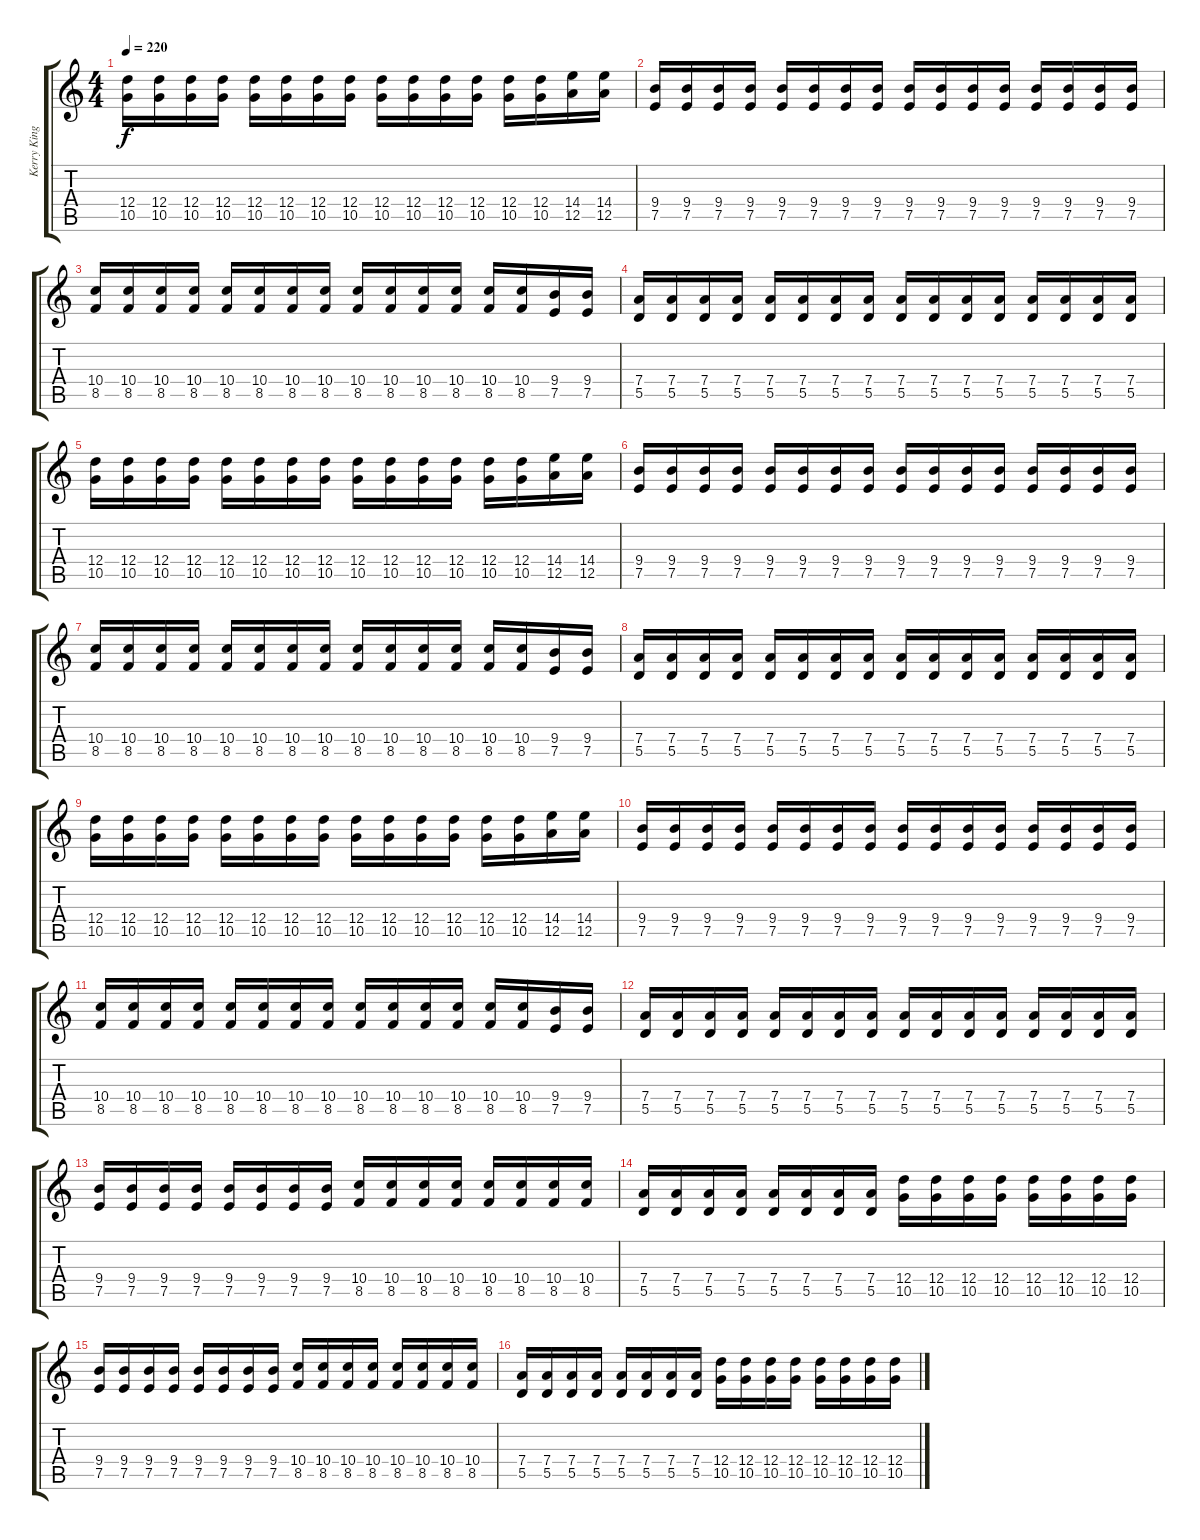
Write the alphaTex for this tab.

\track ("Kerry King" "Kerry King") {instrument distortionguitar}
\staff {score tabs}
\tuning (E4 B3 G3 D3 A2 E2) {hide}
\ts (4 4)
\tempo 220
\clef g2
\ks c
(12.4 10.5).16{dy f} (12.4 10.5).16 (12.4 10.5).16 (12.4 10.5).16 (12.4 10.5).16 (12.4 10.5).16 (12.4 10.5).16 (12.4 10.5).16 (12.4 10.5).16 (12.4 10.5).16 (12.4 10.5).16 (12.4 10.5).16 (12.4 10.5).16 (12.4 10.5).16 (14.4 12.5).16 (14.4 12.5).16 |
(9.4 7.5).16 (9.4 7.5).16 (9.4 7.5).16 (9.4 7.5).16 (9.4 7.5).16 (9.4 7.5).16 (9.4 7.5).16 (9.4 7.5).16 (9.4 7.5).16 (9.4 7.5).16 (9.4 7.5).16 (9.4 7.5).16 (9.4 7.5).16 (9.4 7.5).16 (9.4 7.5).16 (9.4 7.5).16 |
(10.4 8.5).16 (10.4 8.5).16 (10.4 8.5).16 (10.4 8.5).16 (10.4 8.5).16 (10.4 8.5).16 (10.4 8.5).16 (10.4 8.5).16 (10.4 8.5).16 (10.4 8.5).16 (10.4 8.5).16 (10.4 8.5).16 (10.4 8.5).16 (10.4 8.5).16 (9.4 7.5).16 (9.4 7.5).16 |
(7.4 5.5).16 (7.4 5.5).16 (7.4 5.5).16 (7.4 5.5).16 (7.4 5.5).16 (7.4 5.5).16 (7.4 5.5).16 (7.4 5.5).16 (7.4 5.5).16 (7.4 5.5).16 (7.4 5.5).16 (7.4 5.5).16 (7.4 5.5).16 (7.4 5.5).16 (7.4 5.5).16 (7.4 5.5).16 |
(12.4 10.5).16 (12.4 10.5).16 (12.4 10.5).16 (12.4 10.5).16 (12.4 10.5).16 (12.4 10.5).16 (12.4 10.5).16 (12.4 10.5).16 (12.4 10.5).16 (12.4 10.5).16 (12.4 10.5).16 (12.4 10.5).16 (12.4 10.5).16 (12.4 10.5).16 (14.4 12.5).16 (14.4 12.5).16 |
(9.4 7.5).16 (9.4 7.5).16 (9.4 7.5).16 (9.4 7.5).16 (9.4 7.5).16 (9.4 7.5).16 (9.4 7.5).16 (9.4 7.5).16 (9.4 7.5).16 (9.4 7.5).16 (9.4 7.5).16 (9.4 7.5).16 (9.4 7.5).16 (9.4 7.5).16 (9.4 7.5).16 (9.4 7.5).16 |
(10.4 8.5).16 (10.4 8.5).16 (10.4 8.5).16 (10.4 8.5).16 (10.4 8.5).16 (10.4 8.5).16 (10.4 8.5).16 (10.4 8.5).16 (10.4 8.5).16 (10.4 8.5).16 (10.4 8.5).16 (10.4 8.5).16 (10.4 8.5).16 (10.4 8.5).16 (9.4 7.5).16 (9.4 7.5).16 |
(7.4 5.5).16 (7.4 5.5).16 (7.4 5.5).16 (7.4 5.5).16 (7.4 5.5).16 (7.4 5.5).16 (7.4 5.5).16 (7.4 5.5).16 (7.4 5.5).16 (7.4 5.5).16 (7.4 5.5).16 (7.4 5.5).16 (7.4 5.5).16 (7.4 5.5).16 (7.4 5.5).16 (7.4 5.5).16 |
(12.4 10.5).16 (12.4 10.5).16 (12.4 10.5).16 (12.4 10.5).16 (12.4 10.5).16 (12.4 10.5).16 (12.4 10.5).16 (12.4 10.5).16 (12.4 10.5).16 (12.4 10.5).16 (12.4 10.5).16 (12.4 10.5).16 (12.4 10.5).16 (12.4 10.5).16 (14.4 12.5).16 (14.4 12.5).16 |
(9.4 7.5).16 (9.4 7.5).16 (9.4 7.5).16 (9.4 7.5).16 (9.4 7.5).16 (9.4 7.5).16 (9.4 7.5).16 (9.4 7.5).16 (9.4 7.5).16 (9.4 7.5).16 (9.4 7.5).16 (9.4 7.5).16 (9.4 7.5).16 (9.4 7.5).16 (9.4 7.5).16 (9.4 7.5).16 |
(10.4 8.5).16 (10.4 8.5).16 (10.4 8.5).16 (10.4 8.5).16 (10.4 8.5).16 (10.4 8.5).16 (10.4 8.5).16 (10.4 8.5).16 (10.4 8.5).16 (10.4 8.5).16 (10.4 8.5).16 (10.4 8.5).16 (10.4 8.5).16 (10.4 8.5).16 (9.4 7.5).16 (9.4 7.5).16 |
(7.4 5.5).16 (7.4 5.5).16 (7.4 5.5).16 (7.4 5.5).16 (7.4 5.5).16 (7.4 5.5).16 (7.4 5.5).16 (7.4 5.5).16 (7.4 5.5).16 (7.4 5.5).16 (7.4 5.5).16 (7.4 5.5).16 (7.4 5.5).16 (7.4 5.5).16 (7.4 5.5).16 (7.4 5.5).16 |
(9.4 7.5).16 (9.4 7.5).16 (9.4 7.5).16 (9.4 7.5).16 (9.4 7.5).16 (9.4 7.5).16 (9.4 7.5).16 (9.4 7.5).16 (10.4 8.5).16 (10.4 8.5).16 (10.4 8.5).16 (10.4 8.5).16 (10.4 8.5).16 (10.4 8.5).16 (10.4 8.5).16 (10.4 8.5).16 |
(7.4 5.5).16 (7.4 5.5).16 (7.4 5.5).16 (7.4 5.5).16 (7.4 5.5).16 (7.4 5.5).16 (7.4 5.5).16 (7.4 5.5).16 (12.4 10.5).16 (12.4 10.5).16 (12.4 10.5).16 (12.4 10.5).16 (12.4 10.5).16 (12.4 10.5).16 (12.4 10.5).16 (12.4 10.5).16 |
(9.4 7.5).16 (9.4 7.5).16 (9.4 7.5).16 (9.4 7.5).16 (9.4 7.5).16 (9.4 7.5).16 (9.4 7.5).16 (9.4 7.5).16 (10.4 8.5).16 (10.4 8.5).16 (10.4 8.5).16 (10.4 8.5).16 (10.4 8.5).16 (10.4 8.5).16 (10.4 8.5).16 (10.4 8.5).16 |
(7.4 5.5).16 (7.4 5.5).16 (7.4 5.5).16 (7.4 5.5).16 (7.4 5.5).16 (7.4 5.5).16 (7.4 5.5).16 (7.4 5.5).16 (12.4 10.5).16 (12.4 10.5).16 (12.4 10.5).16 (12.4 10.5).16 (12.4 10.5).16 (12.4 10.5).16 (12.4 10.5).16 (12.4 10.5).16
